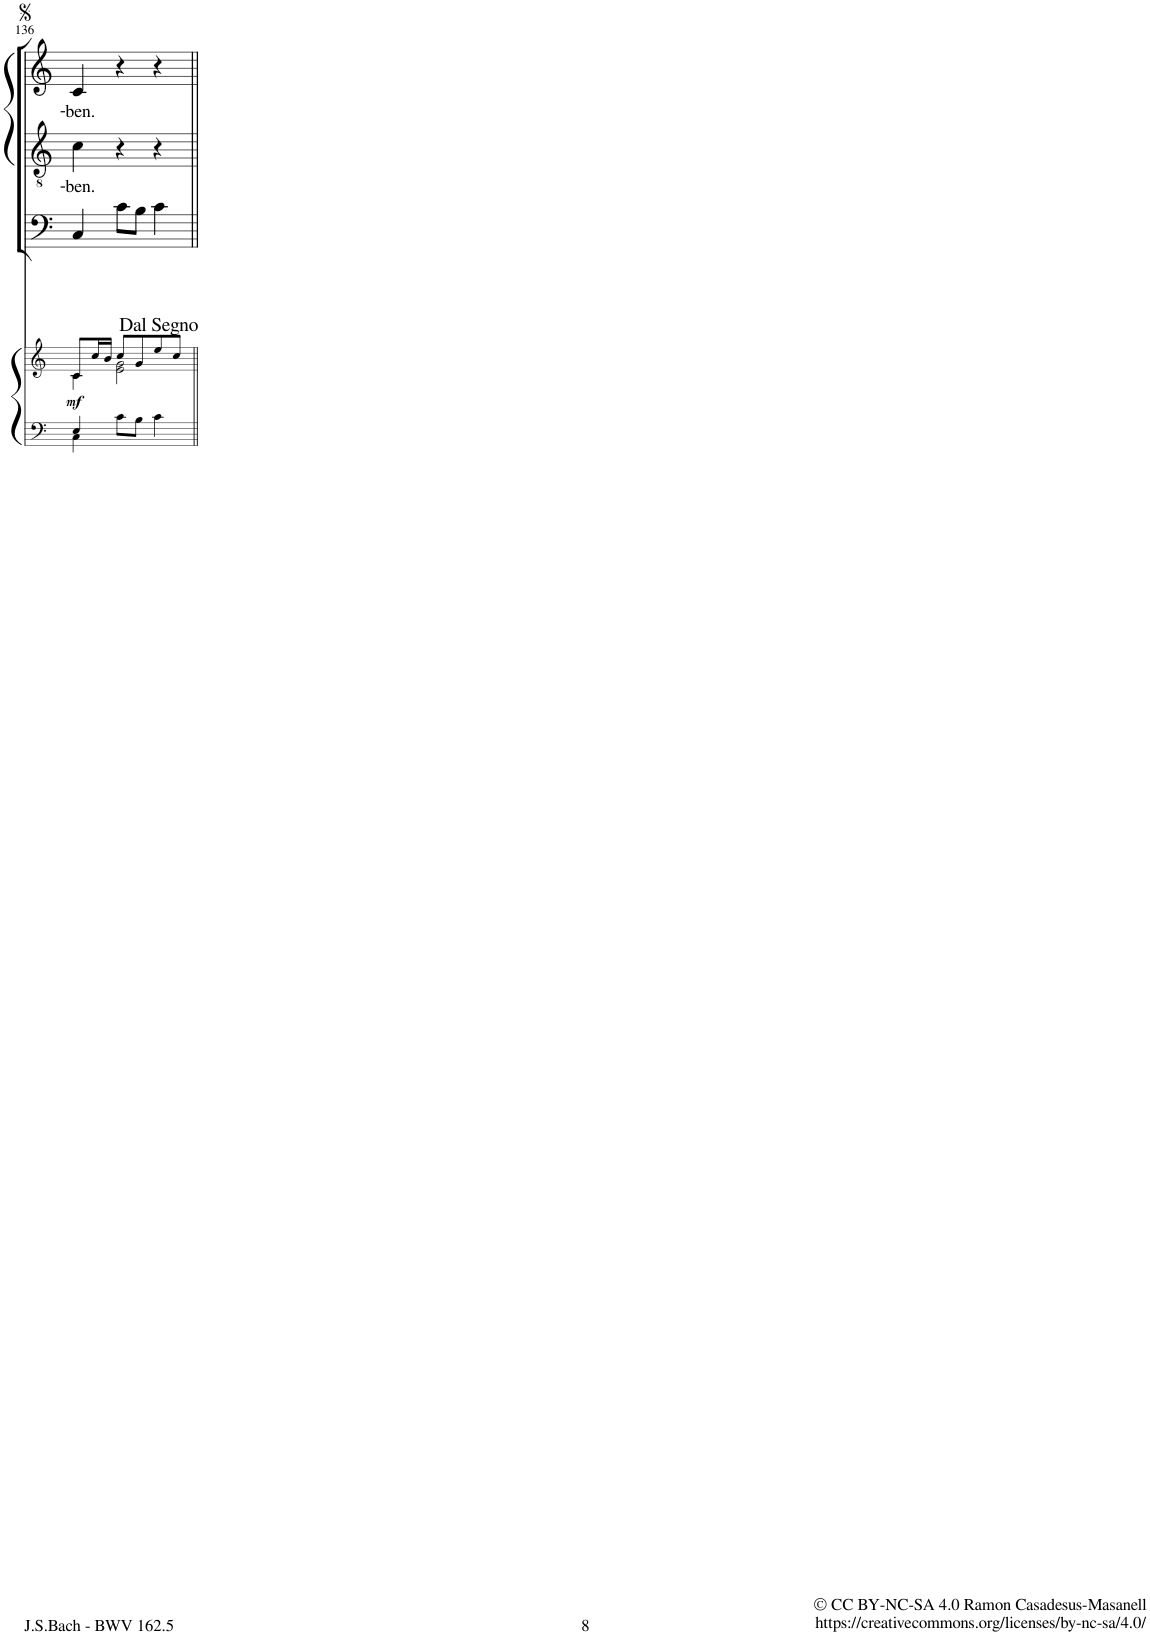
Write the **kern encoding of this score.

**kern	**kern	**dynam	**kern	**kern	**text	**kern	**text
*part4	*part4	*part4	*part3	*part2	*part2	*part1	*part1
*staff5	*staff4	*staff4/5	*staff3	*staff2	*staff2	*staff1	*staff1
*I"Piano reduction	*	*	*I"Continuo	*I"Tenore	*	*I"Alto	*
*I'Pno	*	*	*	*	*	*	*
!!LO:PB:g=z
*clefF4	*clefG2	*	*clefF4	*clefGv2	*	*clefG2	*
*k[]	*k[]	*	*k[]	*k[]	*	*k[]	*
*M3/4	*M3/4	*	*M3/4	*M3/4	*	*M3/4	*
=136	=136	=136	=136	=136	=136	=136	=136
*^	*^	*	*	*	*	*	*
!	!	!	!	!LO:DY:b	!	!	!LO:LY:b	!	!LO:LY:b
4E/	4C\	8c/L	4c\	mf	4C/	4c\	-ben.	4c/	-ben.
.	.	16cc/L	.	.	.	.	.	.	.
.	.	16b/JJ	.	.	.	.	.	.	.
2ryy	8c\L	8cc/L	2e\ 2g\	.	8c\L	4r	.	4r	.
.	8B\J	8g/	.	.	8B\J	.	.	.	.
.	4c\	8ee/	.	.	4c\	4r	.	4r	.
.	.	8cc/J	.	.	.	.	.	.	.
*v	*v	*	*	*	*	*	*	*	*
*	*v	*v	*	*	*	*	*	*
=||	=||	=||	=||	=||	=||	=||	=||
*-	*-	*-	*-	*-	*-	*-	*-
